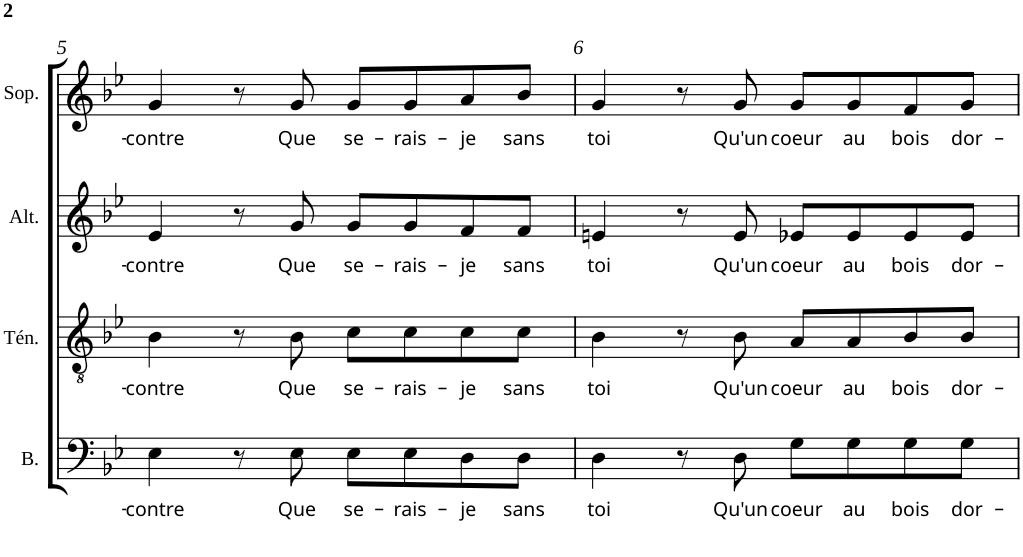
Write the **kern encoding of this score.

**kern	**text	**kern	**text	**kern	**text	**kern	**text
*part4	*part4	*part3	*part3	*part2	*part2	*part1	*part1
*staff4	*staff4	*staff3	*staff3	*staff2	*staff2	*staff1	*staff1
*I"Basse	*	*I"Ténor	*	*I"Alto	*	*I"Soprano	*
*I'B.	*	*I'Tén.	*	*I'Alt.	*	*I'Sop.	*
!!LO:PB:g=z
*clefF4	*	*clefGv2	*	*clefG2	*	*clefG2	*
*k[b-e-]	*	*k[b-e-]	*	*k[b-e-]	*	*k[b-e-]	*
*g:	*	*g:	*	*g:	*	*g:	*
*M4/4	*	*M4/4	*	*M4/4	*	*M4/4	*
*met(c)	*	*met(c)	*	*met(c)	*	*met(c)	*
=5	=5	=5	=5	=5	=5	=5	=5
!	!LO:LY:b	!	!LO:LY:b	!	!LO:LY:b	!	!LO:LY:b
4E-\	-contre	4B-\	-contre	4e-/	-contre	4g/	-contre
8r	.	8r	.	8r	.	8r	.
!	!LO:LY:b	!	!LO:LY:b	!	!LO:LY:b	!	!LO:LY:b
8E-\	Que	8B-\	Que	8g/	Que	8g/	Que
!	!LO:LY:b	!	!LO:LY:b	!	!LO:LY:b	!	!LO:LY:b
8E-\L	se-	8c\L	se-	8g/L	se-	8g/L	se-
!	!LO:LY:b	!	!LO:LY:b	!	!LO:LY:b	!	!LO:LY:b
8E-\	-rais-	8c\	-rais-	8g/	-rais-	8g/	-rais-
!	!LO:LY:b	!	!LO:LY:b	!	!LO:LY:b	!	!LO:LY:b
8D\	-je	8c\	-je	8f/	-je	8a/	-je
!	!LO:LY:b	!	!LO:LY:b	!	!LO:LY:b	!	!LO:LY:b
8D\J	sans	8c\J	sans	8f/J	sans	8b-/J	sans
=6	=6	=6	=6	=6	=6	=6	=6
!	!LO:LY:b	!	!LO:LY:b	!	!LO:LY:b	!	!LO:LY:b
4D\	toi	4B-\	toi	4en/	toi	4g/	toi
8r	.	8r	.	8r	.	8r	.
!	!LO:LY:b	!	!LO:LY:b	!	!LO:LY:b	!	!LO:LY:b
8D\	Qu'un	8B-\	Qu'un	8e/	Qu'un	8g/	Qu'un
!	!LO:LY:b	!	!LO:LY:b	!	!LO:LY:b	!	!LO:LY:b
8G\L	coeur	8A/L	coeur	8e-X/L	coeur	8g/L	coeur
!	!LO:LY:b	!	!LO:LY:b	!	!LO:LY:b	!	!LO:LY:b
8G\	au	8A/	au	8e-/	au	8g/	au
!	!LO:LY:b	!	!LO:LY:b	!	!LO:LY:b	!	!LO:LY:b
8G\	bois	8B-/	bois	8e-/	bois	8f/	bois
!	!LO:LY:b	!	!LO:LY:b	!	!LO:LY:b	!	!LO:LY:b
8G\J	dor-	8B-/J	dor-	8e-/J	dor-	8g/J	dor-
=	=	=	=	=	=	=	=
*-	*-	*-	*-	*-	*-	*-	*-
